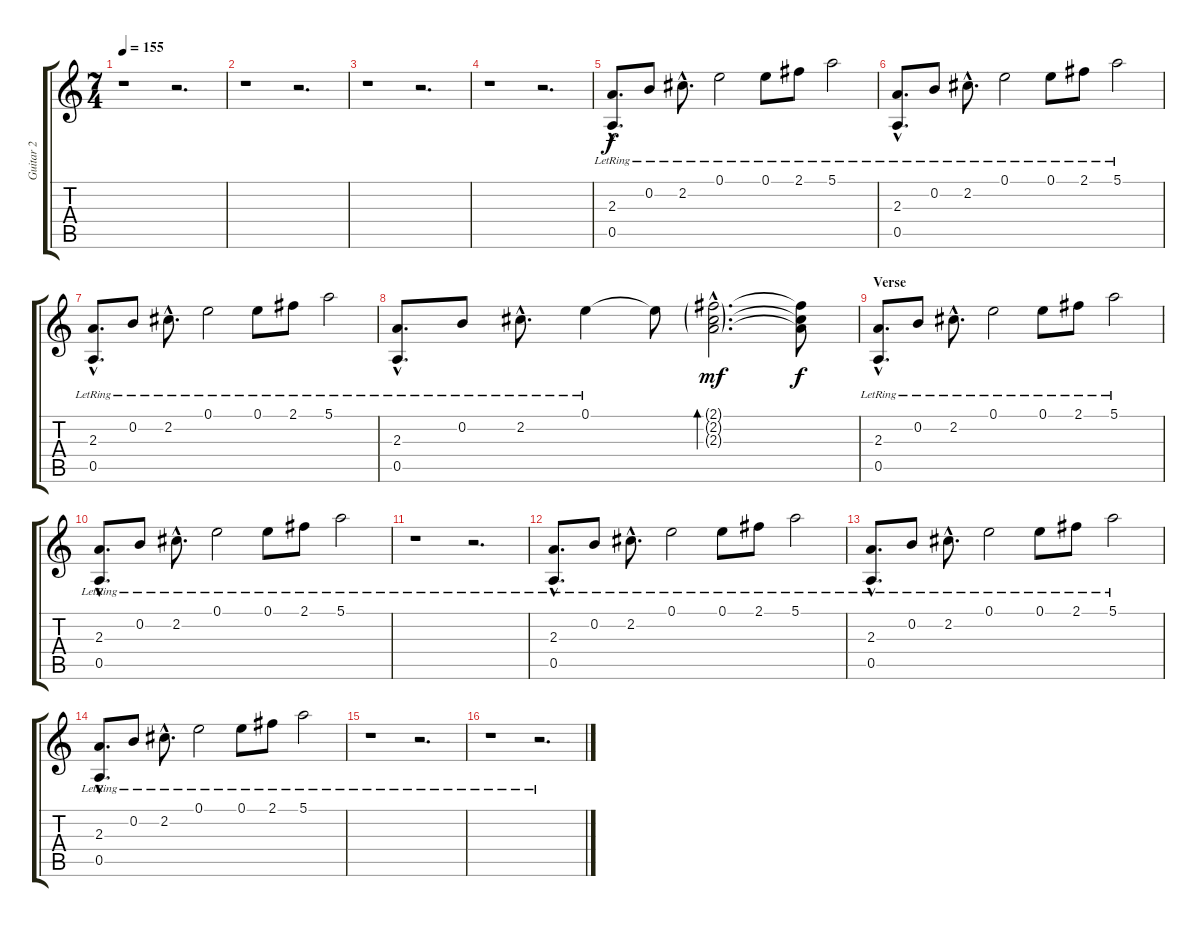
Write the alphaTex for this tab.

\track ("Guitar 2" "Guitar 2") {instrument acousticguitarnylon}
\staff {score tabs}
\tuning (E4 B3 G3 D3 A2 E2) {hide}
\ts (7 4)
\tempo 155
\clef g2
\ks c
r.1{dy f} r.2{d} |
r.1 r.2{d} |
r.1 r.2{d} |
r.1 r.2{d} |
(2.3{hac lr} 0.5{hac lr}).8{d} 0.2{lr}.8 2.2{hac lr}.8{d} 0.1{lr}.2 0.1{lr}.8 2.1{lr}.8 5.1{lr}.2 |
(2.3{hac lr} 0.5{hac lr}).8{d} 0.2{lr}.8 2.2{hac lr}.8{d} 0.1{lr}.2 0.1{lr}.8 2.1{lr}.8 5.1{lr}.2 |
(2.3{hac lr} 0.5{hac lr}).8{d} 0.2{lr}.8 2.2{hac lr}.8{d} 0.1{lr}.2 0.1{lr}.8 2.1{lr}.8 5.1{lr}.2 |
(2.3{hac lr} 0.5{hac lr}).8{d} 0.2{lr}.8 2.2{hac lr}.8{d} 0.1{lr}.4 0.1{t}.8 (2.1{g hac} 2.2{g hac} 2.3{g hac}).2{d bd 240 dy mf} (2.1{t} 2.2{t} 2.3{t}).8{dy f} |
\section ("" "Verse")
(2.3{hac lr} 0.5{hac lr}).8{d} 0.2{lr}.8 2.2{hac lr}.8{d} 0.1{lr}.2 0.1{lr}.8 2.1{lr}.8 5.1{lr}.2 |
(2.3{hac lr} 0.5{hac lr}).8{d} 0.2{lr}.8 2.2{hac lr}.8{d} 0.1{lr}.2 0.1{lr}.8 2.1{lr}.8 5.1{lr}.2 |
r.1 r.2{d} |
(2.3{hac lr} 0.5{hac lr}).8{d} 0.2{lr}.8 2.2{hac lr}.8{d} 0.1{lr}.2 0.1{lr}.8 2.1{lr}.8 5.1{lr}.2 |
(2.3{hac lr} 0.5{hac lr}).8{d} 0.2{lr}.8 2.2{hac lr}.8{d} 0.1{lr}.2 0.1{lr}.8 2.1{lr}.8 5.1{lr}.2 |
(2.3{hac lr} 0.5{hac lr}).8{d} 0.2{lr}.8 2.2{hac lr}.8{d} 0.1{lr}.2 0.1{lr}.8 2.1{lr}.8 5.1{lr}.2 |
r.1 r.2{d} |
r.1 r.2{d}
